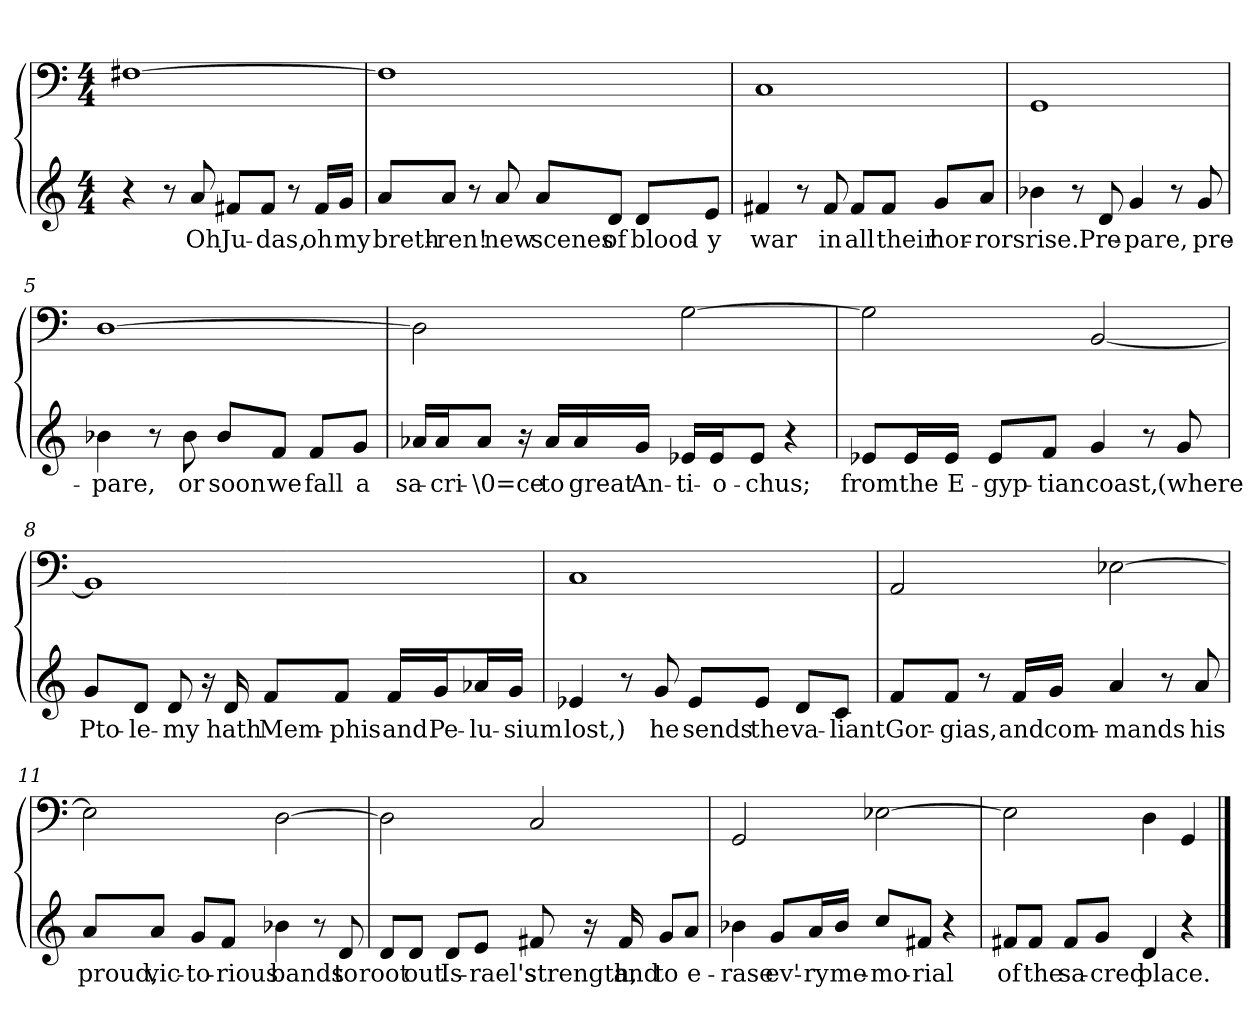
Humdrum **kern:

**kern	**text	**kern
*part1	*part1	*part1
*staff2	*staff2	*staff1
*clefG2	*	*clefF4
*k[]	*	*k[]
*C:	*	*C:
*M4/4	*	*M4/4
=1	=1	=1
4r	.	[1F#X\
8r	.	.
8a/	Oh	.
8f#X/L	Ju-	.
8f#/J	-das,	.
8r	.	.
16f#/LL	oh	.
16g/JJ	my	.
=2	=2	=2
8a/L	breth-	1F#\]
8a/J	-ren!	.
8r	.	.
8a/	new	.
8a/L	scenes	.
8d/J	of	.
8d/L	blood-	.
8e/J	-y	.
=3	=3	=3
4f#X/	war	1C/
8r	.	.
8f#/	in	.
8f#/L	all	.
8f#/J	their	.
8g/L	hor-	.
8a/J	-rors	.
=4	=4	=4
4b-X\	rise.	1GG/
8r	.	.
8d/	Pre-	.
4g/	-pare,	.
8r	.	.
8g/	pre-	.
=5	=5	=5
4b-X\	-pare,	[1D\
8r	.	.
8b-\	or	.
8b-/L	soon	.
8f/J	we	.
8f/L	fall	.
8g/J	a	.
=6	=6	=6
16a-X/LL	sa-	2D\]
16a-/J	-cri-	.
8a-/J	-\0=ce	.
16r	.	.
16a-/LL	to	.
16a-/	great	.
16g/JJ	An-	.
16e-X/LL	-ti-	[2G\
16e-/J	-o-	.
8e-/J	-chus;	.
4r	.	.
=7	=7	=7
8e-X/L	from	2G\]
16e-/L	the	.
16e-/JJ	E-	.
8e-/L	-gyp-	.
8f/J	-tian	.
4g/	coast,	[2BB/
8r	.	.
8g/	(where	.
=8	=8	=8
8g/L	Pto-	1BB/]
8d/J	-le-	.
8d/	-my	.
16r	.	.
16d/	hath	.
8f/L	Mem-	.
8f/J	-phis	.
16f/LL	and	.
16g/J	Pe-	.
16a-X/L	-lu-	.
16g/JJ	-sium	.
=9	=9	=9
4e-X/	lost,)	1C/
8r	.	.
8g/	he	.
8e-/L	sends	.
8e-/J	the	.
8d/L	va-	.
8c/J	-liant	.
=10	=10	=10
8f/L	Gor-	2AA/
8f/J	-gias,	.
8r	.	.
16f/LL	and	.
16g/JJ	com-	.
4a/	-mands	[2E-X\
8r	.	.
8a/	his	.
=11	=11	=11
8a/L	proud,	2E-\]
8a/J	vic-	.
8g/L	-to-	.
8f/J	-rious	.
4b-X\	bands	[2D\
8r	.	.
8d/	to	.
=12	=12	=12
8d/L	root	2D\]
8d/J	out	.
8d/L	Is-	.
8e/J	-rael's	.
8f#X/	strength,	2C/
16r	.	.
16f#/	and	.
8g/L	to	.
8a/J	e-	.
=13	=13	=13
4b-X\	-rase	2GG/
8g/L	ev'-	.
16a/L	-ry	.
16b-/JJ	me-	.
8cc/L	-mo-	[2E-X\
8f#X/J	-rial	.
4r	.	.
=14	=14	=14
8f#X/L	of	2E-\]
8f#/J	the	.
8f#/L	sa-	.
8g/J	-cred	.
4d/	place.	4D\
4r	.	4GG/
==	==	==
*-	*-	*-
